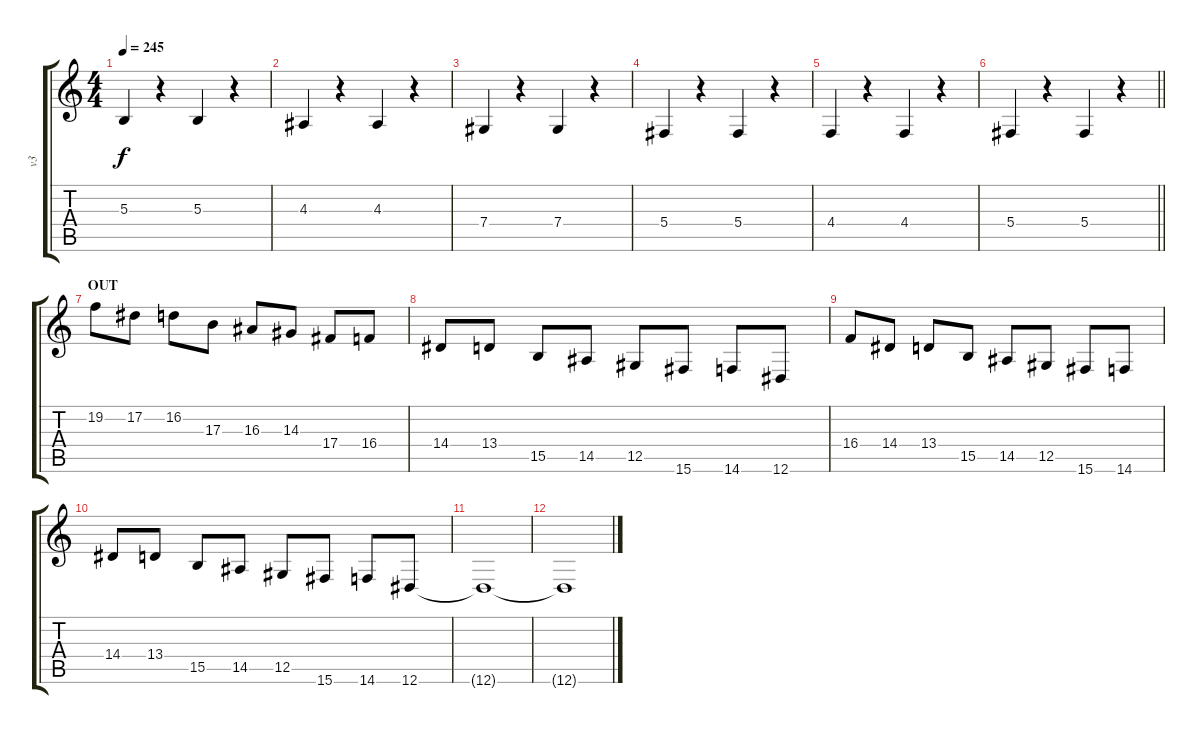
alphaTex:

\track ("v3" "v3") {instrument violin}
\staff {score tabs}
\tuning (Eb4 Bb3 Gb3 Db3 Ab2 Eb2) {hide}
\ts (4 4)
\tempo 245
\clef g2
\ks c
5.3.4{dy f} r.4 5.3.4 r.4 |
4.3.4 r.4 4.3.4 r.4 |
7.4.4 r.4 7.4.4 r.4 |
5.4.4 r.4 5.4.4 r.4 |
4.4.4 r.4 4.4.4 r.4 |
\barLineRight lightlight
5.4.4 r.4 5.4.4 r.4 |
\section ("" "OUT")
19.2.8 17.2.8 16.2.8 17.3.8 16.3.8 14.3.8 17.4.8 16.4.8 |
14.4.8 13.4.8 15.5.8 14.5.8 12.5.8 15.6.8 14.6.8 12.6.8 |
16.4.8 14.4.8 13.4.8 15.5.8 14.5.8 12.5.8 15.6.8 14.6.8 |
14.4.8 13.4.8 15.5.8 14.5.8 12.5.8 15.6.8 14.6.8 12.6.8 |
12.6{t}.1 |
12.6{t}.1
